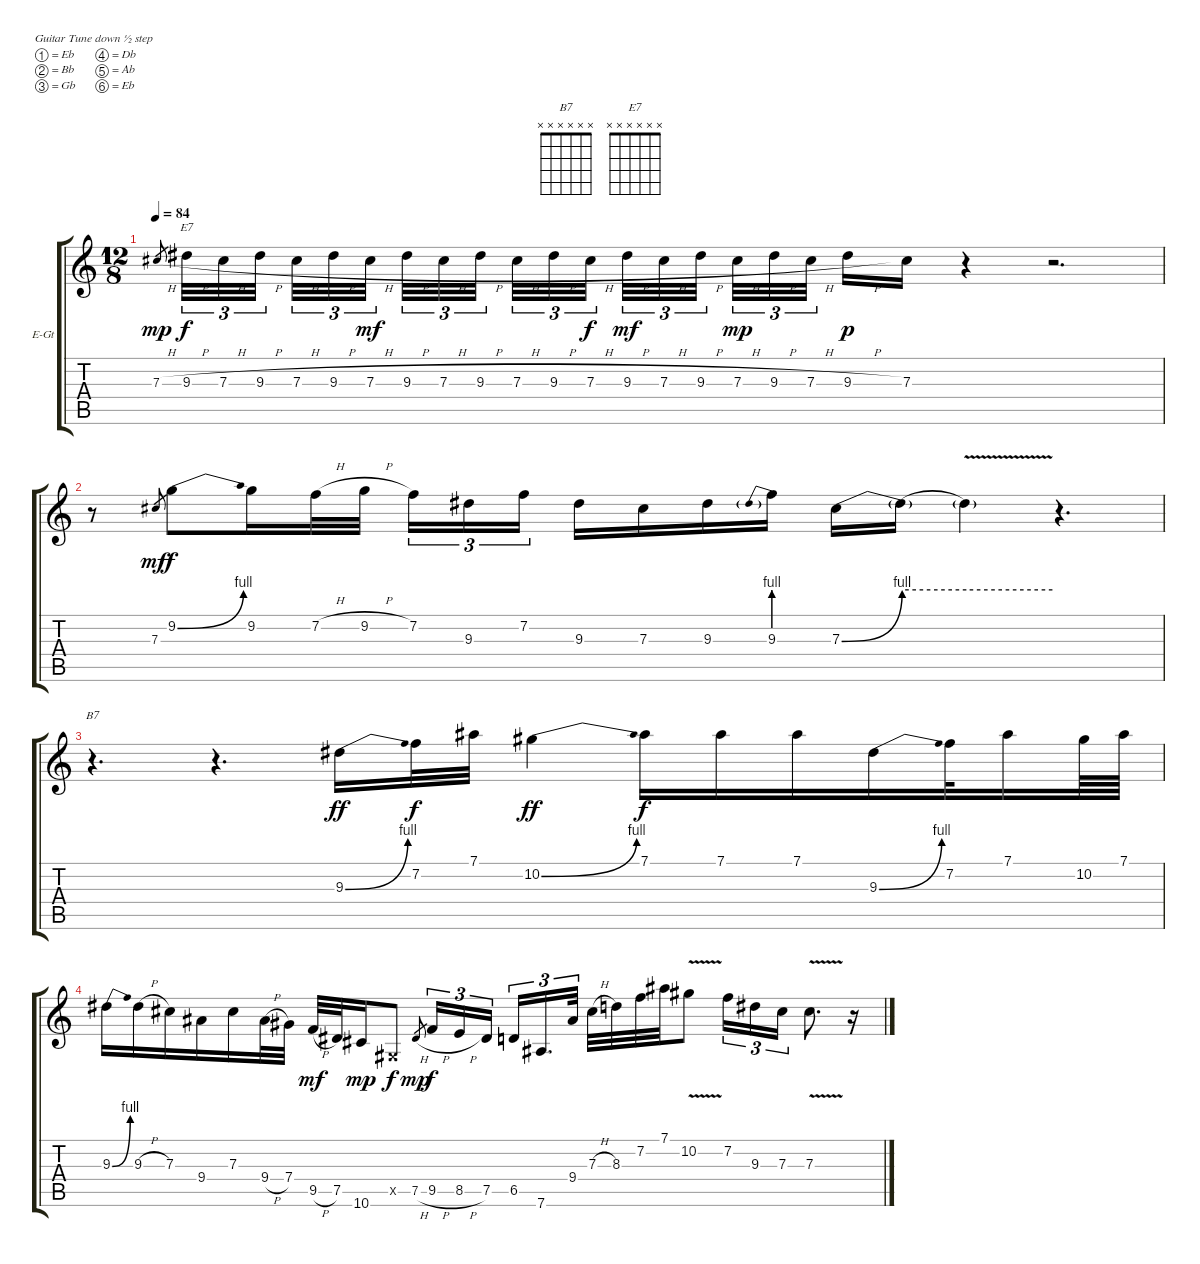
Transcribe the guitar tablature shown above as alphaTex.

\bracketExtendMode groupsimilarinstruments
\firstSystemTrackNameOrientation horizontal
\otherSystemsTrackNameOrientation horizontal
\track ("Guitar" "E-Gt") {instrument overdrivenguitar}
\staff {score tabs}
\tuning (Eb4 Bb3 Gb3 Db3 Ab2 Eb2)
\chord ("B7" x x x x x x)
\chord ("E7" x x x x x x)
\ts (12 8)
\tempo 84
\clef g2
\ks c
7.3{h}.8{gr dy mp} 9.3{h}.32{tu (3 2) ch "E7" dy f} 7.3{h}.32{tu (3 2)} 9.3{h}.32{tu (3 2)} 7.3{h}.32{tu (3 2)} 9.3{h}.32{tu (3 2)} 7.3{h}.32{tu (3 2) dy mf} 9.3{h}.32{tu (3 2)} 7.3{h}.32{tu (3 2)} 9.3{h}.32{tu (3 2)} 7.3{h}.32{tu (3 2)} 9.3{h}.32{tu (3 2)} 7.3{h}.32{tu (3 2) dy f} 9.3{h}.32{tu (3 2) dy mf} 7.3{h}.32{tu (3 2)} 9.3{h}.32{tu (3 2)} 7.3{h}.32{tu (3 2) dy mp} 9.3{h}.32{tu (3 2)} 7.3{h}.32{tu (3 2)} 9.3{h}.16{dy p} 7.3.16 r.4 r.2{d} |
r.8 7.3.8{gr dy mf} 9.2{be (bend 0 0 60 4)}.8{dy f} 9.2.16 7.2{h}.32 9.2{h}.32 7.2.16{tu (3 2)} 9.3.16{tu (3 2)} 7.2.16{tu (3 2)} 9.3.16 7.3.16 9.3.16 9.3{be (prebend 0 4 60 4)}.16 7.3{be (bend 0 0 60 4)}.16 7.3{be (hold 0 4 60 4) t}.16 7.3{be (hold 0 4 60 4) v t}.4 r.4{d} |
r.4{d ch "B7"} r.4{d} 9.3{be (bend 0 0 60 4)}.16{dy ff} 7.2.32{dy f} 7.1.32 10.2{be (bend 0 0 60 4)}.4{dy ff} 7.1.16{dy f} 7.1.16 7.1.16 9.3{be (bend 0 0 60 4)}.16 7.2.32 7.1.16 10.2.64 7.1.64 |
9.3{be (bend 0 0 60 4)}.16 9.3{h}.16 7.3.16 9.4.16 7.3.16 9.4{h}.32 7.4.32 9.5{h}.32{dy mf} 7.5.32 10.6.16{dy mp} 0.5{x}.8{dy f} 7.5{h}.8{gr dy mp} 9.5{h}.16{tu (3 2) dy f} 8.5{h}.16{tu (3 2)} 7.5.16{tu (3 2)} 6.5.16{tu (3 2)} 7.6.16{d tu (3 2)} 9.4.32{tu (3 2)} 7.3{h}.32 8.3.32 7.2.32 7.1.32 10.2{v}.8 7.2.16{tu (3 2)} 9.3.16{tu (3 2)} 7.3.16{tu (3 2)} 7.3{v}.8{d} r.16
